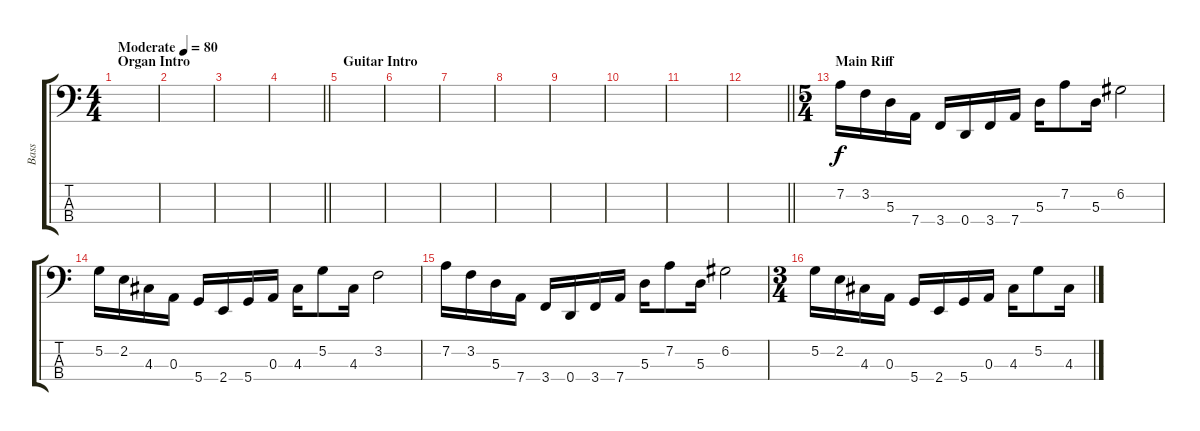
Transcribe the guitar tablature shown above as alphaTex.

\track ("Bass" "Bass") {instrument electricbassfinger}
\staff {score tabs}
\tuning (G2 D2 A1 D1) {hide}
\ts (4 4)
\section ("" "Organ Intro")
\tempo (80 "Moderate")
\clef f4
\ks c
|
|
|
\barLineRight lightlight
|
\section ("" "Guitar Intro")
|
|
|
|
|
|
|
\barLineRight lightlight
|
\ts (5 4)
\section ("" "Main Riff")
7.2.16 3.2.16 5.3.16 7.4.16 3.4.16 0.4.16 3.4.16 7.4.16 5.3.16 7.2.8 5.3.16 6.2.2 |
5.2.16 2.2.16 4.3.16 0.3.16 5.4.16 2.4.16 5.4.16 0.3.16 4.3.16 5.2.8 4.3.16 3.2.2 |
7.2.16 3.2.16 5.3.16 7.4.16 3.4.16 0.4.16 3.4.16 7.4.16 5.3.16 7.2.8 5.3.16 6.2.2 |
\ts (3 4)
5.2.16 2.2.16 4.3.16 0.3.16 5.4.16 2.4.16 5.4.16 0.3.16 4.3.16 5.2.8 4.3.16
